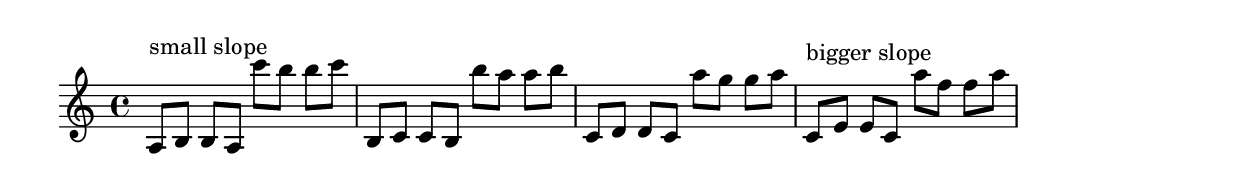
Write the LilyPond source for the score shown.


\version "2.1.28"
\header{

    texidoc="Simple beams on middle staffline are allowed to be
    slightly sloped, even if the notes have ledgers.  Beams reaching
    beyond middle line can have bigger slope."

}

\score{
    \notes\relative c'{
	%%\override Staff.Stem  #'beamed-lengths = #'(3.50)
	%%  c8[ d]
	%%  d[ c]
	%% r2
	%% \override Staff.Stem  #'beamed-lengths = #'(3.26)

         a8[^"small slope" b]
         b[ a]

	 c''[ b]
	 b[ c]

	 % baerenreiter test
	 b,,[ c]
	 c[ b]

	 b''[ a]
	 a[ b]

	 c,,[ d]
	 d[ c]
	
	 a''[ g]
	 g[ a]

	 c,,[^"bigger slope" e]
	 e[ c]
	
	 a''[ f]
	 f[ a]
    }
    \paper{
	raggedright = ##t
	indent = 0
    }
}

